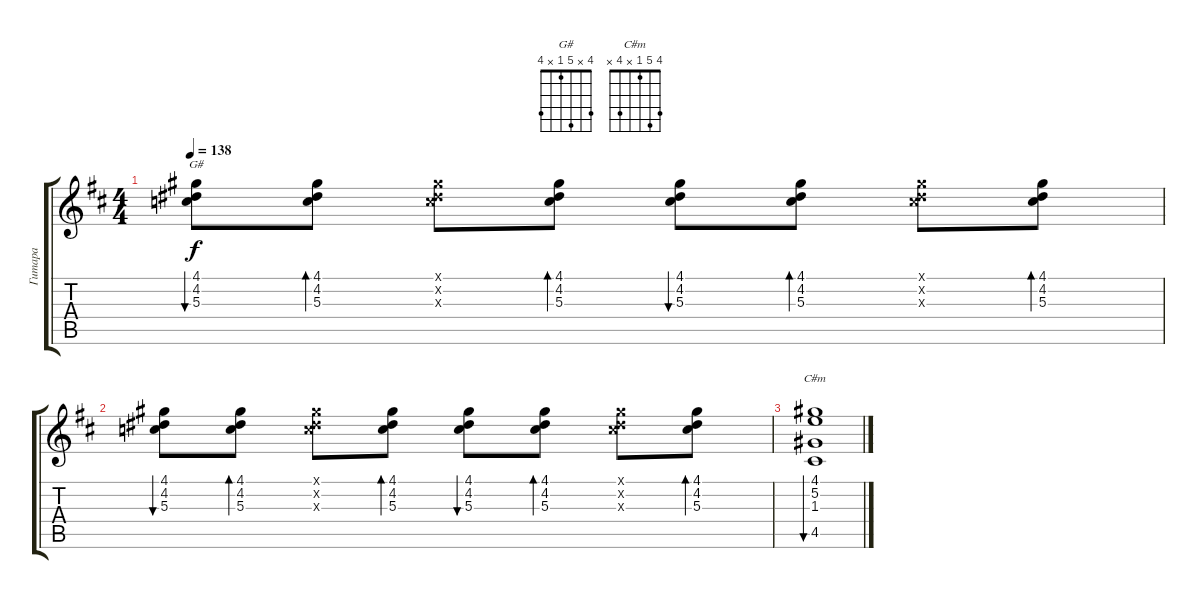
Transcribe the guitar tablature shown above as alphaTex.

\track ("Гитара" "Гитара") {instrument acousticguitarsteel}
\staff {score tabs}
\tuning (E4 B3 G3 D3 A2 E2) {hide}
\chord ("G#" 4 x 5 1 x 4)
\chord ("C#m" 4 5 1 x 4 x)
\ts (4 4)
\tempo 138
\clef g2
\ks bminor
(4.1 4.2 5.3).8{bu 120 ch "G#" dy f} (4.1 4.2 5.3).8{bd 120} (4.1{x} 4.2{x} 5.3{x}).8 (4.1 4.2 5.3).8{bd 120} (4.1 4.2 5.3).8{bu 120} (4.1 4.2 5.3).8{bd 120} (4.1{x} 4.2{x} 5.3{x}).8 (4.1 4.2 5.3).8{bd 120} |
(4.1 4.2 5.3).8{bu 120} (4.1 4.2 5.3).8{bd 120} (4.1{x} 4.2{x} 5.3{x}).8 (4.1 4.2 5.3).8{bd 120} (4.1 4.2 5.3).8{bu 120} (4.1 4.2 5.3).8{bd 120} (4.1{x} 4.2{x} 5.3{x}).8 (4.1 4.2 5.3).8{bd 120} |
(4.1 5.2 1.3 4.5).1{bu 240 ch "C#m"}
